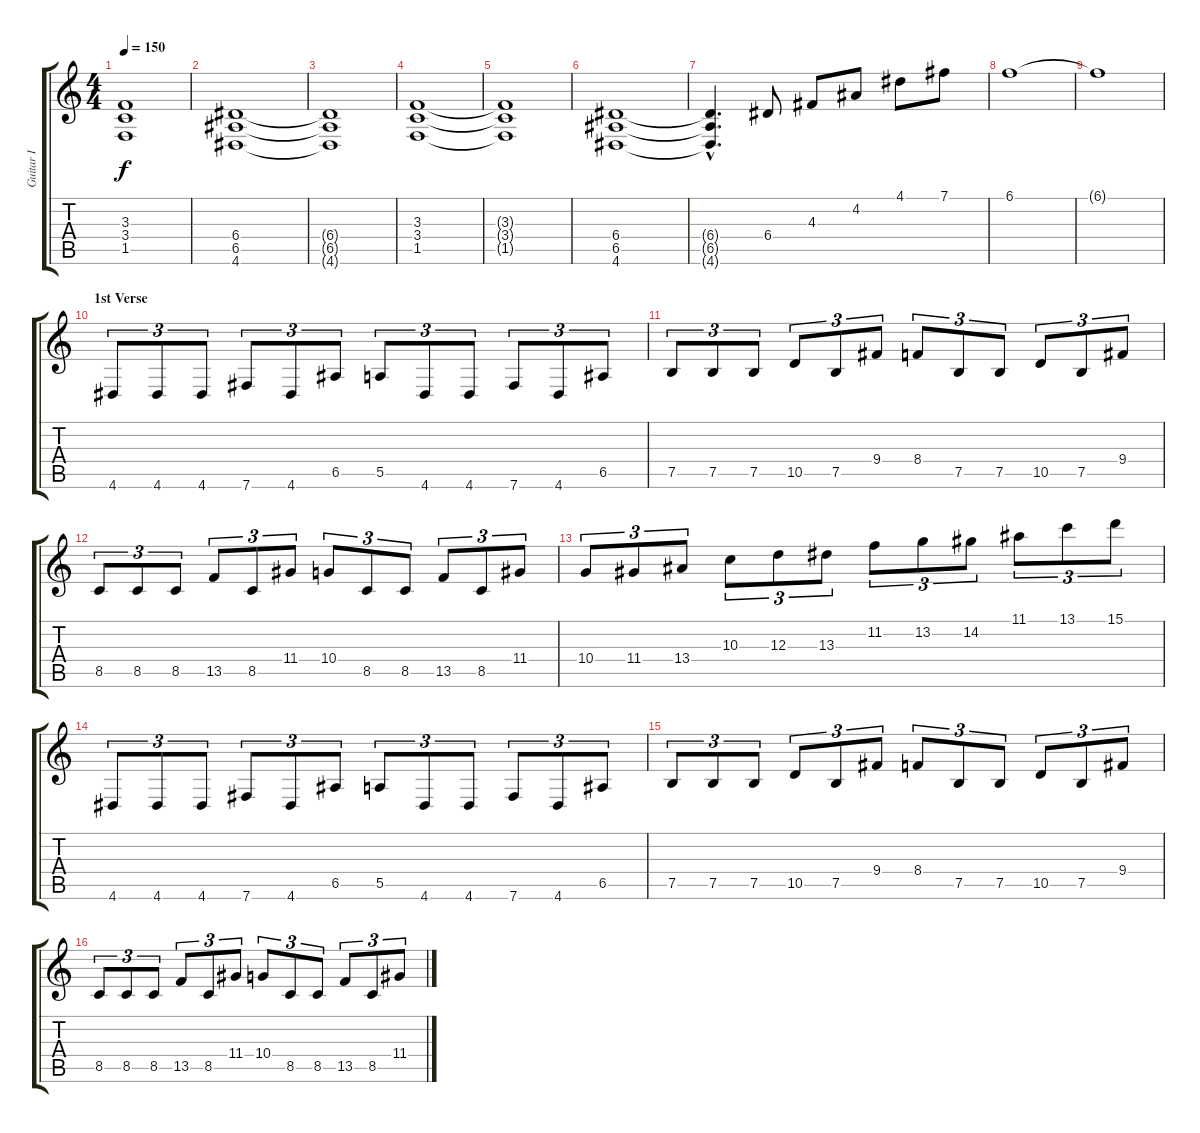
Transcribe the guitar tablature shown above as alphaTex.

\track ("Guitar I" "Guitar I") {instrument distortionguitar}
\staff {score tabs}
\tuning (B3 Gb3 D3 A2 E2 B1) {hide}
\ts (4 4)
\tempo 150
\clef g2
\ks c
(3.3{t} 3.4{t} 1.5{t}).1{dy f} |
(6.4 6.5 4.6).1 |
(6.4{t} 6.5{t} 4.6{t}).1 |
(3.3 3.4 1.5).1 |
(3.3{t} 3.4{t} 1.5{t}).1 |
(6.4 6.5 4.6).1 |
(6.4{hac t} 6.5{hac t} 4.6{hac t}).4{d} 6.4.8 4.3.8 4.2.8 4.1.8 7.1.8 |
6.1.1 |
6.1{t}.1 |
\section ("" "1st Verse")
4.6.8{tu (3 2)} 4.6.8{tu (3 2)} 4.6.8{tu (3 2)} 7.6.8{tu (3 2)} 4.6.8{tu (3 2)} 6.5.8{tu (3 2)} 5.5.8{tu (3 2)} 4.6.8{tu (3 2)} 4.6.8{tu (3 2)} 7.6.8{tu (3 2)} 4.6.8{tu (3 2)} 6.5.8{tu (3 2)} |
7.5.8{tu (3 2)} 7.5.8{tu (3 2)} 7.5.8{tu (3 2)} 10.5.8{tu (3 2)} 7.5.8{tu (3 2)} 9.4.8{tu (3 2)} 8.4.8{tu (3 2)} 7.5.8{tu (3 2)} 7.5.8{tu (3 2)} 10.5.8{tu (3 2)} 7.5.8{tu (3 2)} 9.4.8{tu (3 2)} |
8.5.8{tu (3 2)} 8.5.8{tu (3 2)} 8.5.8{tu (3 2)} 13.5.8{tu (3 2)} 8.5.8{tu (3 2)} 11.4.8{tu (3 2)} 10.4.8{tu (3 2)} 8.5.8{tu (3 2)} 8.5.8{tu (3 2)} 13.5.8{tu (3 2)} 8.5.8{tu (3 2)} 11.4.8{tu (3 2)} |
10.4.8{tu (3 2)} 11.4.8{tu (3 2)} 13.4.8{tu (3 2)} 10.3.8{tu (3 2)} 12.3.8{tu (3 2)} 13.3.8{tu (3 2)} 11.2.8{tu (3 2)} 13.2.8{tu (3 2)} 14.2.8{tu (3 2)} 11.1.8{tu (3 2)} 13.1.8{tu (3 2)} 15.1.8{tu (3 2)} |
4.6.8{tu (3 2)} 4.6.8{tu (3 2)} 4.6.8{tu (3 2)} 7.6.8{tu (3 2)} 4.6.8{tu (3 2)} 6.5.8{tu (3 2)} 5.5.8{tu (3 2)} 4.6.8{tu (3 2)} 4.6.8{tu (3 2)} 7.6.8{tu (3 2)} 4.6.8{tu (3 2)} 6.5.8{tu (3 2)} |
7.5.8{tu (3 2)} 7.5.8{tu (3 2)} 7.5.8{tu (3 2)} 10.5.8{tu (3 2)} 7.5.8{tu (3 2)} 9.4.8{tu (3 2)} 8.4.8{tu (3 2)} 7.5.8{tu (3 2)} 7.5.8{tu (3 2)} 10.5.8{tu (3 2)} 7.5.8{tu (3 2)} 9.4.8{tu (3 2)} |
8.5.8{tu (3 2)} 8.5.8{tu (3 2)} 8.5.8{tu (3 2)} 13.5.8{tu (3 2)} 8.5.8{tu (3 2)} 11.4.8{tu (3 2)} 10.4.8{tu (3 2)} 8.5.8{tu (3 2)} 8.5.8{tu (3 2)} 13.5.8{tu (3 2)} 8.5.8{tu (3 2)} 11.4.8{tu (3 2)}
